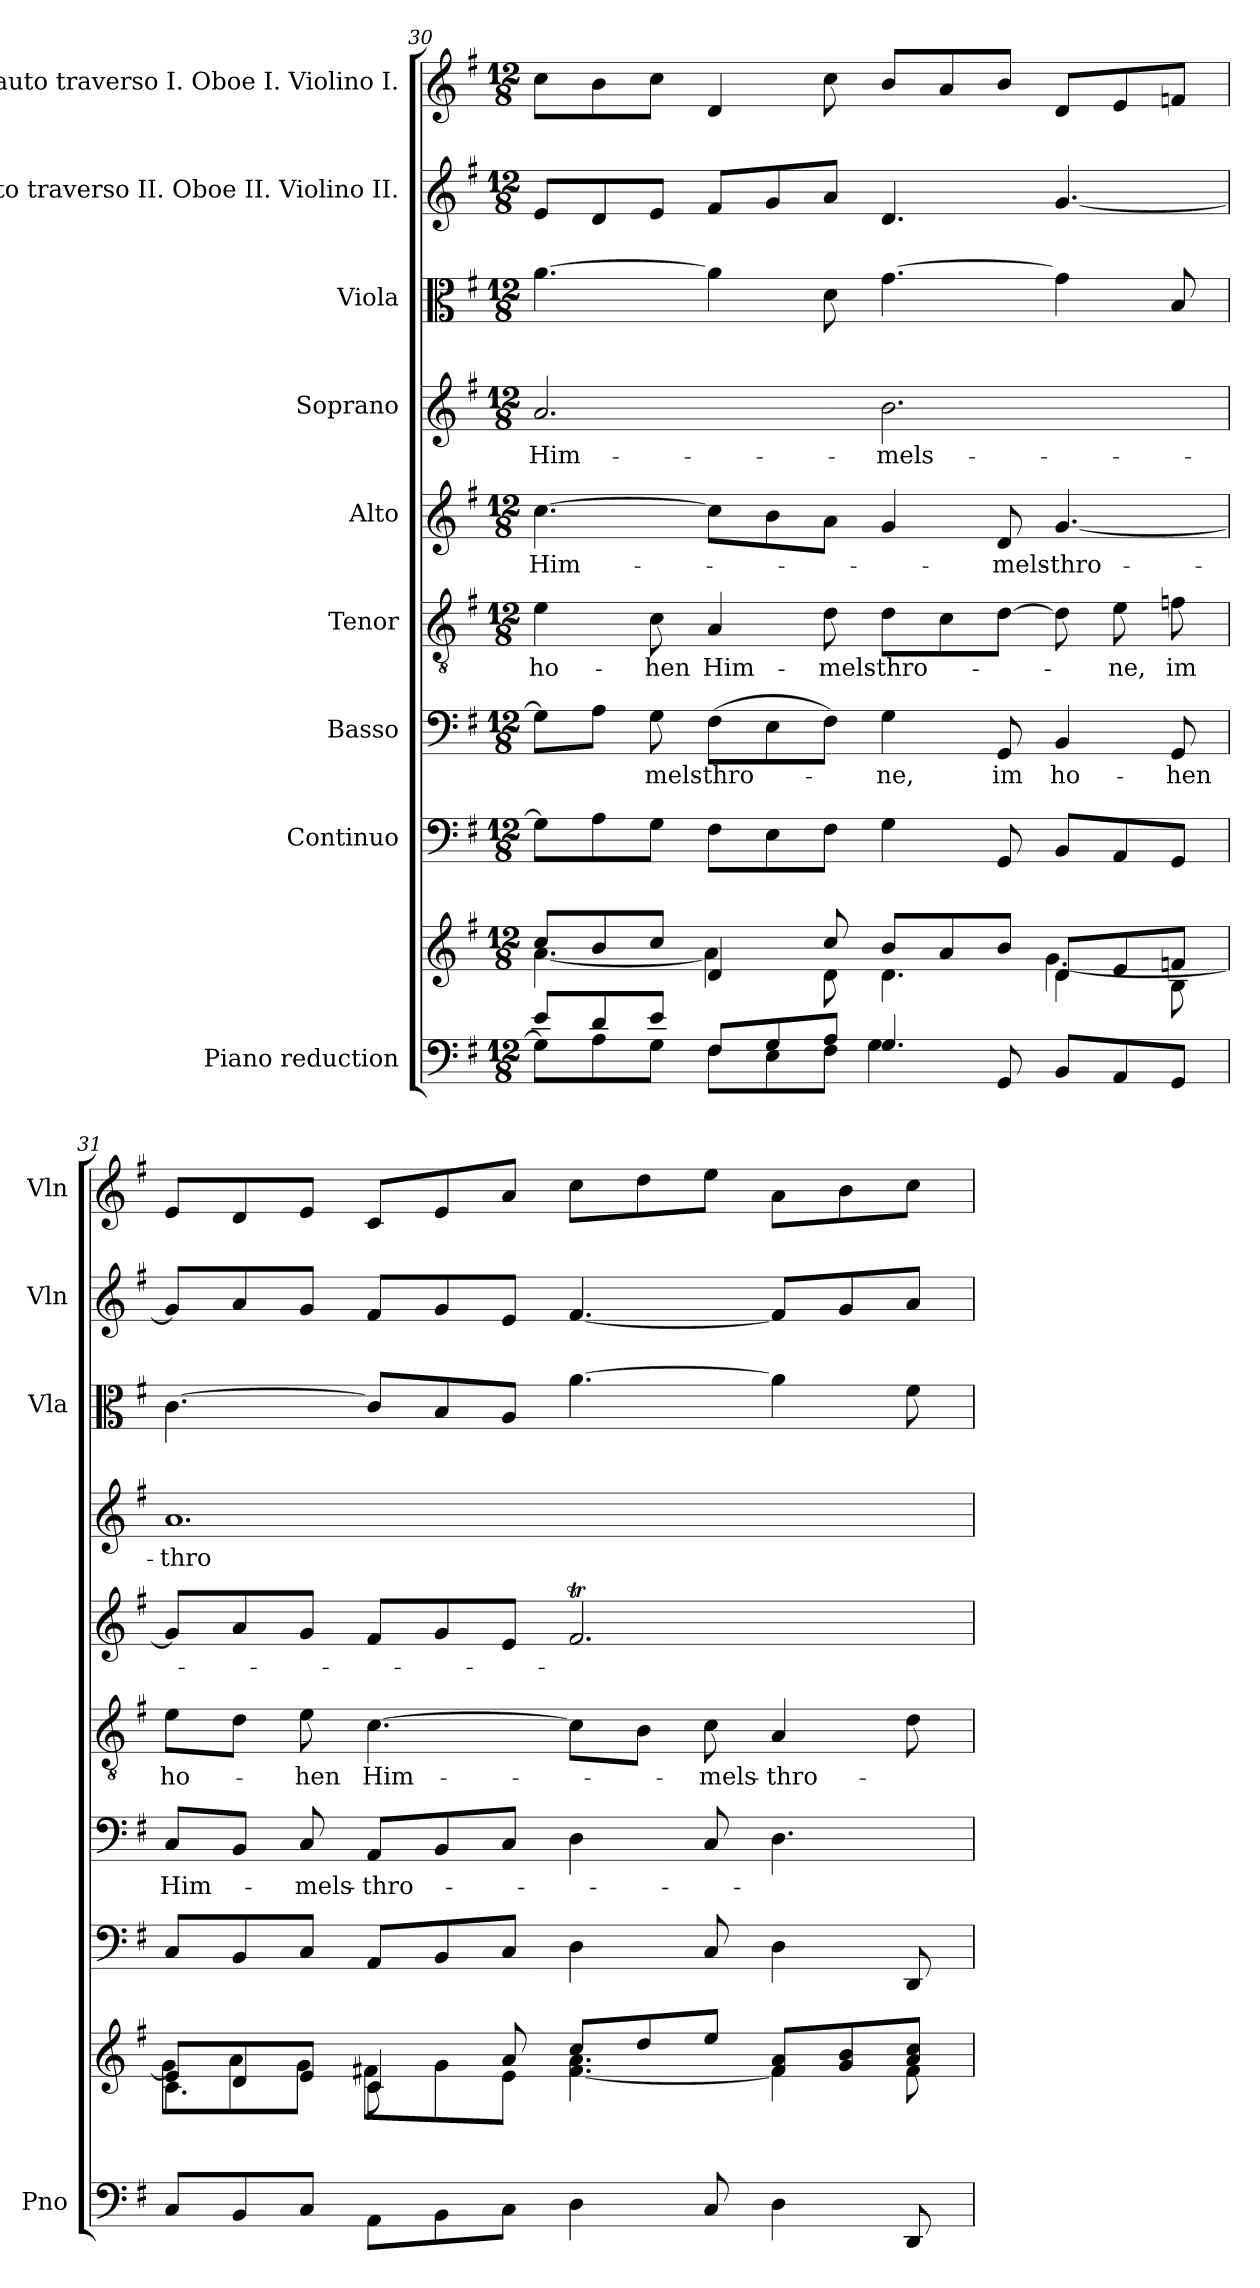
**kern	**kern	**kern	**kern	**text	**kern	**text	**kern	**text	**kern	**text	**kern	**kern	**kern
*part9	*part9	*part8	*part7	*part7	*part6	*part6	*part5	*part5	*part4	*part4	*part3	*part2	*part1
*staff10	*staff9	*staff8	*staff7	*staff7	*staff6	*staff6	*staff5	*staff5	*staff4	*staff4	*staff3	*staff2	*staff1
*I"Piano reduction	*	*I"Continuo	*I"Basso	*	*I"Tenor	*	*I"Alto	*	*I"Soprano	*	*I"Viola	*I"Flauto traverso II. Oboe II. Violino II.	*I"Flauto traverso I. Oboe I. Violino I.
*I'Pno	*	*	*	*	*	*	*	*	*	*	*I'Vla	*I'Vln	*I'Vln
*clefF4	*clefG2	*clefF4	*clefF4	*	*clefGv2	*	*clefG2	*	*clefG2	*	*clefC3	*clefG2	*clefG2
*k[f#]	*k[f#]	*k[f#]	*k[f#]	*	*k[f#]	*	*k[f#]	*	*k[f#]	*	*k[f#]	*k[f#]	*k[f#]
*M12/8	*M12/8	*M12/8	*M12/8	*	*M12/8	*	*M12/8	*	*M12/8	*	*M12/8	*M12/8	*M12/8
=30	=30	=30	=30	=30	=30	=30	=30	=30	=30	=30	=30	=30	=30
*^	*^	*	*	*	*	*	*	*	*	*	*	*	*
*	*	*	*^	*	*	*	*	*	*	*	*	*	*	*	*
!	!	!	!	!	!	!	!	!	!LO:LY:b	!	!LO:LY:b	!	!LO:LY:b	!	!	!
8e/L	8G\L]	8cc/L	[4.a\	8ryy	8G\L]	8G\L]	.	4e\	ho-	[4.cc\	Him-	2.a/	Him-	[4.a\	8e/L	8cc\L
*	*	*	*v	*v	*	*	*	*	*	*	*	*	*	*	*	*
8d/	8A\	8b/	.	8A\	8A\J	.	.	.	.	.	.	.	.	8d/	8b\
!	!	!	!	!	!	!LO:LY:b	!	!LO:LY:b	!	!	!	!	!	!	!
8e/J	8G\J	8cc/J	.	8G\J	8G\	-mels-	8c\	-hen	.	.	.	.	.	8e/J	8cc\J
!	!	!	!	!	!	!LO:LY:b	!	!LO:LY:b	!	!	!	!	!	!	!
8F#/L	8F#\L	4d/	4a\]	8F#\L	(>8F#\L	-thro-	4A/	Him-	8cc\L]	.	.	.	4a\]	8f#/L	4d/
8G/	8E\	.	.	8E\	8E\	.	.	.	8b\	.	.	.	.	8g/	.
!	!	!	!	!	!	!	!	!LO:LY:b	!	!	!	!	!	!	!
8A/J	8F#\J	8cc/	8d\	8F#\J	8F#\J)	.	8d\	-mels-	8a\J	.	.	.	8d\	8a/J	8cc\
!	!	!	!	!	!	!LO:LY:b	!	!LO:LY:b	!	!	!	!LO:LY:b	!	!	!
4.G/	4G\	8b/L	4.d\	4G\	4G\	-ne,	8d\L	-thro-	4g/	.	2.b\	-mels-	[4.g\	4.d/	8b/L
.	.	8a/	.	.	.	.	8c\	.	.	.	.	.	.	.	8a/
!	!	!	!	!	!	!LO:LY:b	!	!	!	!LO:LY:b	!	!	!	!	!
.	8GG/	8b/J	.	8GG/	8GG/	im	[8d\J	.	8d/	-mels-	.	.	.	.	8b/J
*	*	*	*^	*	*	*	*	*	*	*	*	*	*	*	*
!	!	!	!	!	!	!	!LO:LY:b	!	!	!	!LO:LY:b	!	!	!	!	!
4.ryy	8BB/L	8d/L	[4.g\	4d\	8BB/L	4BB/	ho-	8d\]	.	[4.g/	-thro-	.	.	4g\]	[4.g/	8d/L
!	!	!	!	!	!	!	!	!	!LO:LY:b	!	!	!	!	!	!	!
.	8AA/	8e/	.	.	8AA/	.	.	8e\	-ne,	.	.	.	.	.	.	8e/
!	!	!	!	!	!	!	!LO:LY:b	!	!LO:LY:b	!	!	!	!	!	!	!
.	8GG/J	8fn/J	.	8B\	8GG/J	8GG/	-hen	8fn\	im	.	.	.	.	8B/	.	8fn/J
!!LO:PB:g=z
=31	=31	=31	=31	=31	=31	=31	=31	=31	=31	=31	=31	=31	=31	=31	=31	=31
!	!	!	!	!	!	!	!LO:LY:b	!	!LO:LY:b	!	!	!	!LO:LY:b	!	!	!
2ryy	8C/L	8e/L	8g\L]	4.c\	8C/L	8C/L	Him-	8e\L	ho-	8g/L]	.	1.a	-thro-	[4.c\	8g/L]	8e/L
.	8BB/	8d/	8a\	.	8BB/	8BB/J	.	8d\J	.	8a/	.	.	.	.	8a/	8d/
!	!	!	!	!	!	!	!LO:LY:b	!	!LO:LY:b	!	!	!	!	!	!	!
.	8C/J	8e/J	8g\J	.	8C/J	8C/	-mels-	8e\	-hen	8g/J	.	.	.	.	8g/J	8e/J
!	!	!	!	!	!	!	!LO:LY:b	!	!LO:LY:b	!	!	!	!	!	!	!
.	8AA\L	4c/	8f#X\L	8c\L	8AA/L	8AA/L	-thro-	[4.c\	Him-	8f#/L	.	.	.	8c/L]	8f#/L	8c/L
8B/	8BB\	.	8g\	1ryy	8BB/	8BB/	.	.	.	8g/	.	.	.	8B/	8g/	8e/
8A/J	8C\J	8a/	8e\J	.	8C/J	8C/J	.	.	.	8e/J	.	.	.	8A/J	8e/J	8a/J
2.ryy	4D\	8cc/L	[4.f#\ 4.a\	.	4D\	4D\	.	8c\L]	.	2.f#t/	.	.	.	[4.a\	[4.f#/	8cc\L
.	.	8dd/	.	.	.	.	.	8B\J	.	.	.	.	.	.	.	8dd\
!	!	!	!	!	!	!	!	!	!LO:LY:b	!	!	!	!	!	!	!
.	8C/	8ee/J	.	.	8C/	8C/	.	8c\	-mels-	.	.	.	.	.	.	8ee\J
!	!	!	!	!	!	!	!	!	!LO:LY:b	!	!	!	!	!	!	!
.	4D\	8f#/ 8a/L	4f#\]	.	4D\	4.D\	.	4A/	-thro-	.	.	.	.	4a\]	8f#/L]	8a\L
.	.	8g/ 8b/	.	.	.	.	.	.	.	.	.	.	.	.	8g/	8b\
.	8DD/	8a/ 8cc/J	8f#\	.	8DD/	.	.	8d\	.	.	.	.	.	8f#\	8a/J	8cc\J
*v	*v	*	*	*	*	*	*	*	*	*	*	*	*	*	*	*
*	*v	*v	*v	*	*	*	*	*	*	*	*	*	*	*	*
=	=	=	=	=	=	=	=	=	=	=	=	=	=
*-	*-	*-	*-	*-	*-	*-	*-	*-	*-	*-	*-	*-	*-
